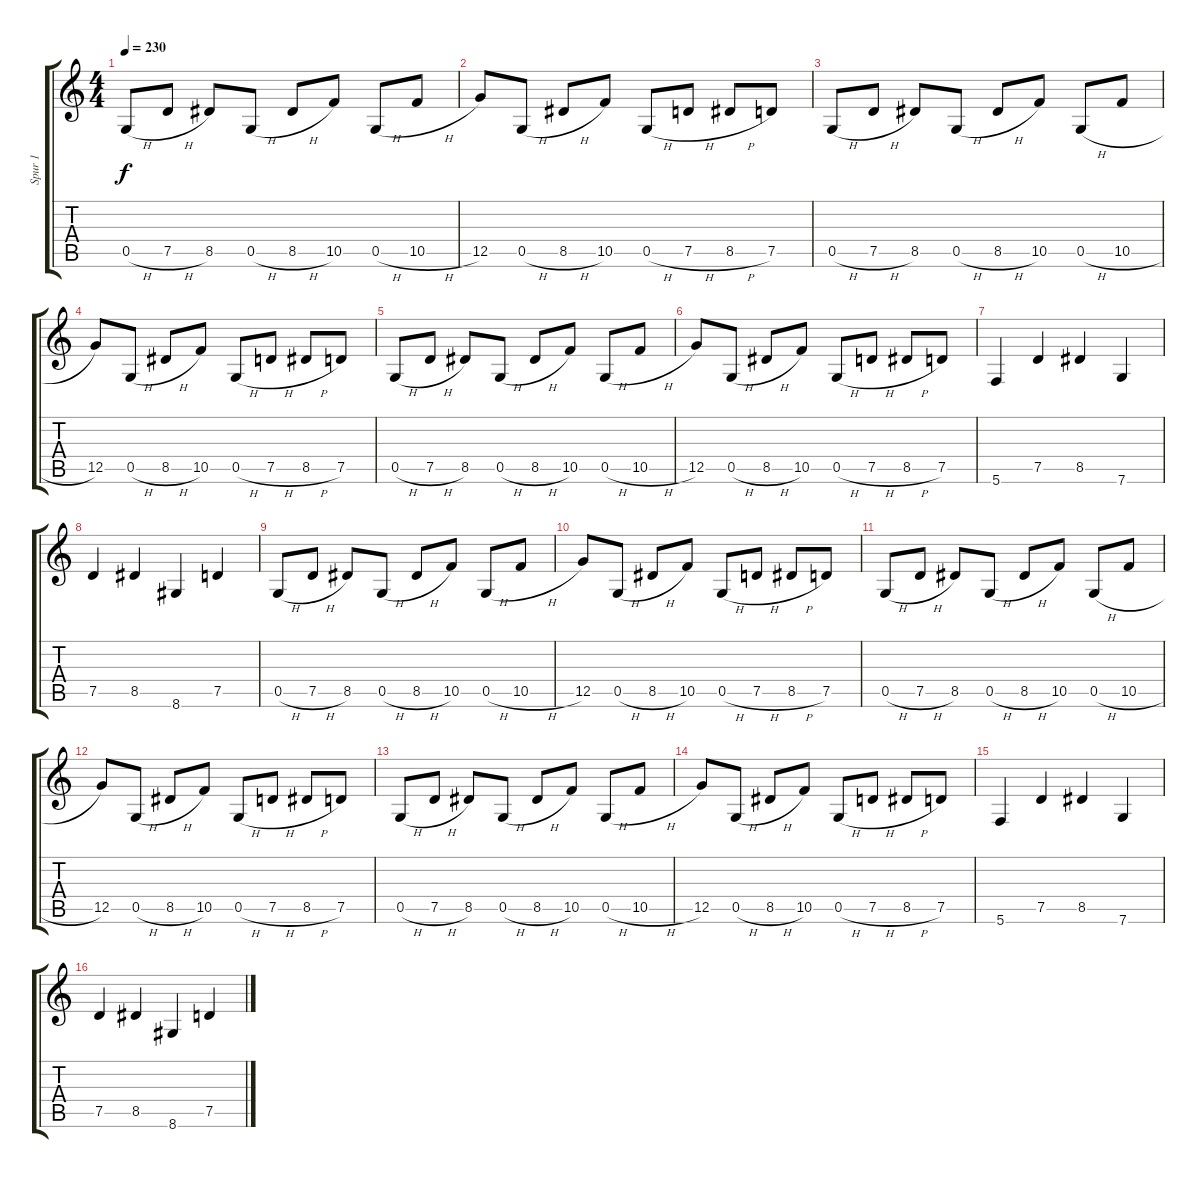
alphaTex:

\track ("Spur 1" "Spur 1") {instrument distortionguitar}
\staff {score tabs}
\tuning (D4 A3 F3 C3 G2 C2) {hide}
\ts (4 4)
\tempo 230
\clef g2
\ks c
0.5{h}.8{dy f} 7.5{h}.8 8.5.8 0.5{h}.8 8.5{h}.8 10.5.8 0.5{h}.8 10.5{h}.8 |
12.5.8 0.5{h}.8 8.5{h}.8 10.5.8 0.5{h}.8 7.5{h}.8 8.5{h}.8 7.5.8 |
0.5{h}.8 7.5{h}.8 8.5.8 0.5{h}.8 8.5{h}.8 10.5.8 0.5{h}.8 10.5{h}.8 |
12.5.8 0.5{h}.8 8.5{h}.8 10.5.8 0.5{h}.8 7.5{h}.8 8.5{h}.8 7.5.8 |
0.5{h}.8 7.5{h}.8 8.5.8 0.5{h}.8 8.5{h}.8 10.5.8 0.5{h}.8 10.5{h}.8 |
12.5.8 0.5{h}.8 8.5{h}.8 10.5.8 0.5{h}.8 7.5{h}.8 8.5{h}.8 7.5.8 |
5.6.4 7.5.4 8.5.4 7.6.4 |
7.5.4 8.5.4 8.6.4 7.5.4 |
0.5{h}.8 7.5{h}.8 8.5.8 0.5{h}.8 8.5{h}.8 10.5.8 0.5{h}.8 10.5{h}.8 |
12.5.8 0.5{h}.8 8.5{h}.8 10.5.8 0.5{h}.8 7.5{h}.8 8.5{h}.8 7.5.8 |
0.5{h}.8 7.5{h}.8 8.5.8 0.5{h}.8 8.5{h}.8 10.5.8 0.5{h}.8 10.5{h}.8 |
12.5.8 0.5{h}.8 8.5{h}.8 10.5.8 0.5{h}.8 7.5{h}.8 8.5{h}.8 7.5.8 |
0.5{h}.8 7.5{h}.8 8.5.8 0.5{h}.8 8.5{h}.8 10.5.8 0.5{h}.8 10.5{h}.8 |
12.5.8 0.5{h}.8 8.5{h}.8 10.5.8 0.5{h}.8 7.5{h}.8 8.5{h}.8 7.5.8 |
5.6.4 7.5.4 8.5.4 7.6.4 |
7.5.4 8.5.4 8.6.4 7.5.4
